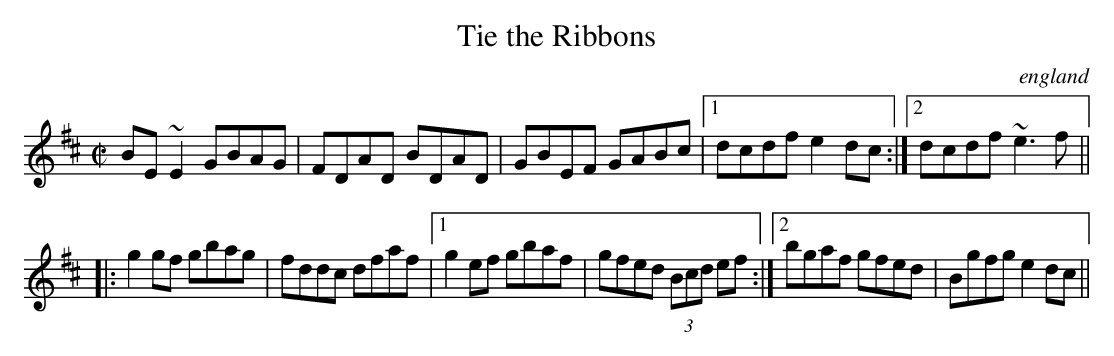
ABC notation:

X:1
T:Tie the Ribbons
O:england
M:C|
K:Edor
BE~E2 GBAG|FDAD BDAD|GBEF GABc|1 dcdf e2dc:|2 dcdf ~e3f||
|:g2gf gbag|fddc dfaf|1 g2ef gbaf|gfed (3Bcd ef:|2 bgaf gfed|Bgfg e2dc||
